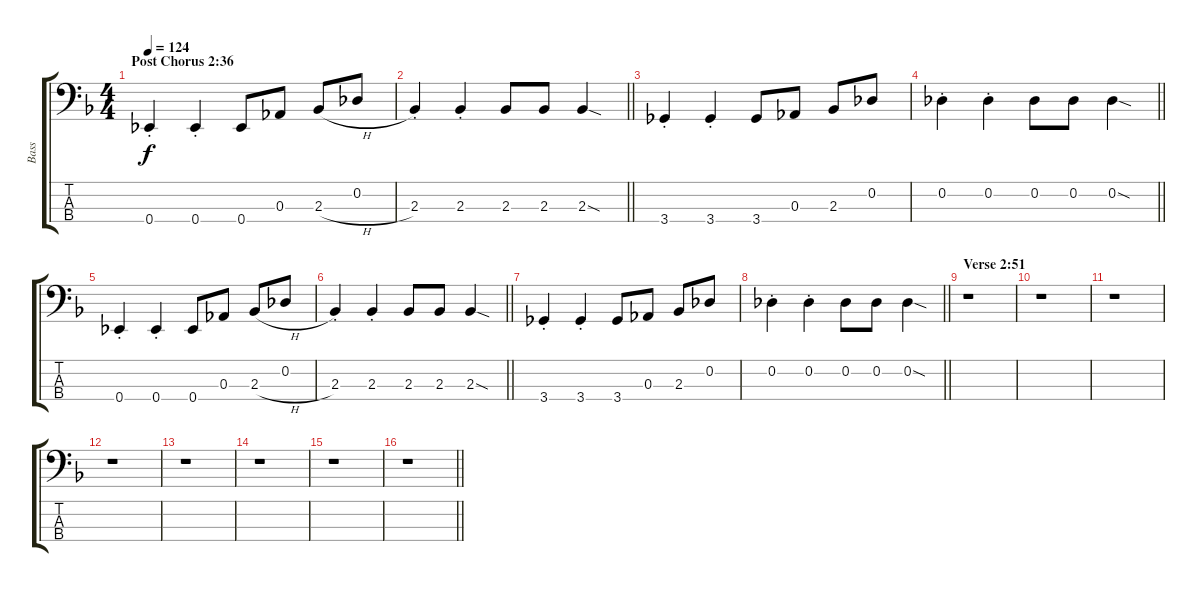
\track ("Bass" "Bass") {instrument electricbassfinger}
\staff {score tabs}
\tuning (Gb2 Db2 Ab1 Eb1) {hide}
\ts (4 4)
\section ("" "Post Chorus 2:36")
\tempo 124
\clef f4
\ks f
0.4{st}.4{dy f} 0.4{st}.4 0.4.8 0.3.8 2.3{h}.8 0.2.8 |
\barLineRight lightlight
2.3{st}.4 2.3{st}.4 2.3.8 2.3.8 2.3{sod}.4 |
3.4{st}.4 3.4{st}.4 3.4.8 0.3.8 2.3.8 0.2.8 |
\barLineRight lightlight
0.2{st}.4 0.2{st}.4 0.2.8 0.2.8 0.2{sod}.4 |
0.4{st}.4 0.4{st}.4 0.4.8 0.3.8 2.3{h}.8 0.2.8 |
\barLineRight lightlight
2.3{st}.4 2.3{st}.4 2.3.8 2.3.8 2.3{sod}.4 |
3.4{st}.4 3.4{st}.4 3.4.8 0.3.8 2.3.8 0.2.8 |
\barLineRight lightlight
0.2{st}.4 0.2{st}.4 0.2.8 0.2.8 0.2{sod}.4 |
\section ("" "Verse 2:51")
r.1 |
r.1 |
r.1 |
r.1 |
r.1 |
r.1 |
r.1 |
\barLineRight lightlight
r.1
